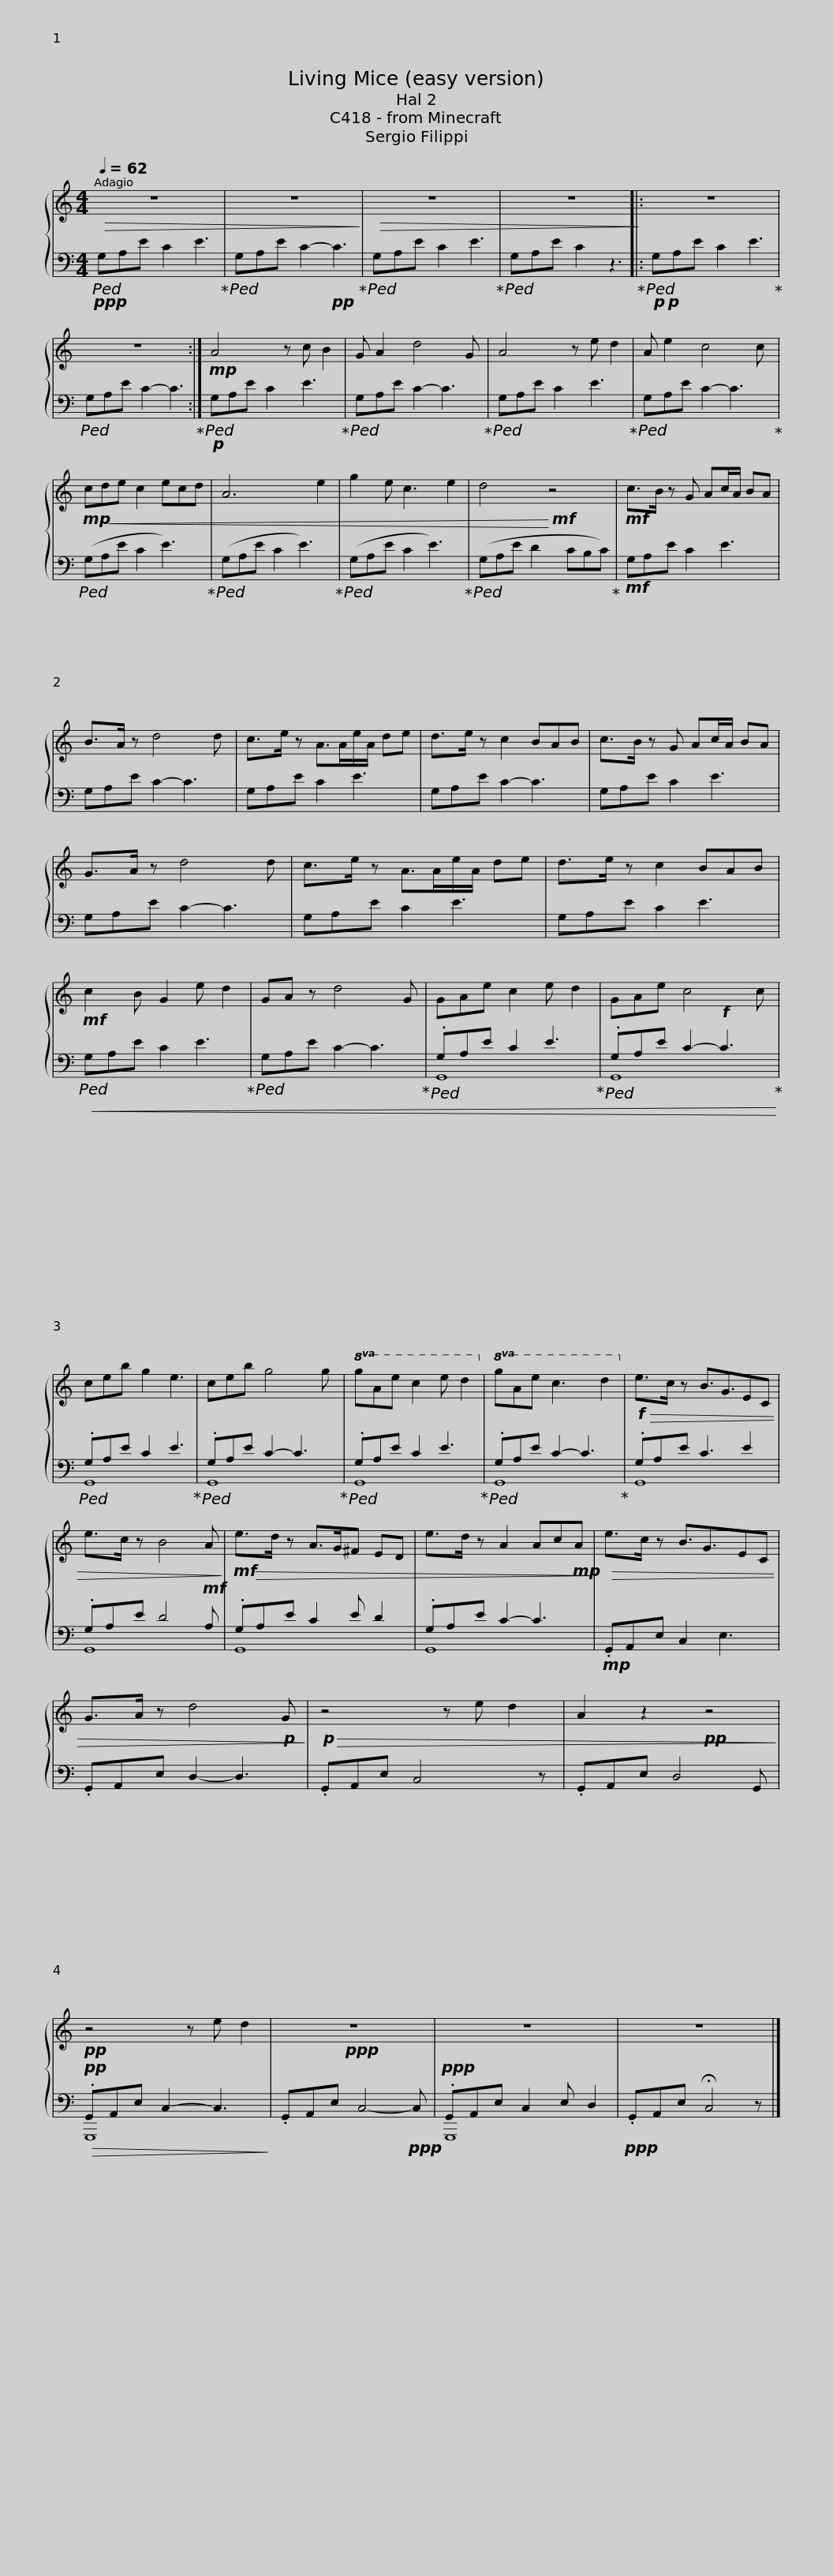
X:1
%%score { 1 | ( 2 3 ) }
L:1/8
Q:1/4=62
M:4/4
I:linebreak $
K:C
V:1 treble
V:2 bass
V:3 bass
V:1
!>(! z8 | z8!>)! |!>(! z8 | z8!>)! |: z8 | %5
 z8 :|$!mp! A4 z c B2 | G A2 d4 G | A4 z e d2 | A e2 c4 c |$ %10
!mp! c!<(!de c2 ecd | A6 e2 | g2 e c3 e2 | d4!<)!!mf! z4 |$!mf! c>B z G Ac/A/ BA | %15
 B>A z d4 d | c>e z A>Ae/A/ de | d>e z c2 BAB |$ c>B z G Ac/A/ BA | G>A z d4 d | %20
 c>e z A>Ae/A/ de | d>e z c2 BAB |$!mf! c2 B G2 e d2 | GA z d4 G | GAe c2 e d2 | %25
 GAe c4 c |$ ceb g2 e3 | ceb g4 g |!8va(! gae' c'2 e' d'2!8va)! |!8va(! gae' c'3 d'2!8va)! |$ %30
!f!!>(! e>c z B3/2G3/2EC | e>c z B4 A!>)! |!mf!!>(! e>d z A>G^F ED | e>d z A2 Ac!mp!A!>)! |$!>(! e>c z B3/2G3/2EC | %35
 G>A z d4!p! G!>)! |!p!!>(! z4 z e d2 | A2 z2!pp! z4!>)! |$!pp! z4 z e d2 |!ppp! z8 | %40
 z8 | z8 |] %42
V:2
!ppp!!ped! G,A,E C2 E3!ped-up! |!ped! G,A,E C2-!pp! C3!ped-up! |!ped! G,A,E C2 E3!ped-up! |!ped! G,A,E C2 z3!ped-up! |:!p!!p!!ped! G,A,E C2 E3!ped-up! | %5
!ped! G,A,E C2- C3!ped-up! :|$!p!!ped! G,A,E C2 E3!ped-up! |!ped! G,A,E C2- C3!ped-up! |!ped! G,A,E C2 E3!ped-up! |!ped! G,A,E C2- C3!ped-up! |$ %10
!ped! (G,A,E C2 E3)!ped-up! |!ped! (G,A,E C2 E3)!ped-up! |!ped! (G,A,E C2 E3)!ped-up! |!ped! (G,A,E D2 CB,C)!ped-up! |$!mf! G,A,E C2 E3 | %15
 G,A,E C2- C3 | G,A,E C2 E3 | G,A,E C2- C3 |$ G,A,E C2 E3 | G,A,E C2- C3 | %20
 G,A,E C2 E3 | G,A,E C2 E3 |$!<(!!ped! G,A,E C2 E3!ped-up! |!ped! G,A,E C2- C3!ped-up! |!ped! .G,A,E C2 E3!ped-up! | %25
!ped! .G,A,E C2-!f! C3!<)!!ped-up! |$!ped! .G,A,E C2 E3!ped-up! |!ped! .G,A,E C2- C3!ped-up! |!ped! .G,A,E C2 E3!ped-up! |!ped! .G,A,E C2- C3!ped-up! |$ %30
 .G,A,E C3 E2 | .G,A,E D4!mf! A, | .G,A,E C2 E D2 | .G,A,E C2- C3 |$!mp! .G,,A,,E, C,2 E,3 | %35
 .G,,A,,E, D,2- D,3 | .G,,A,,E, C,4 z | .G,,A,,E, D,4 G,, |$!pp!!>(! .G,,A,,E, C,2- C,3!>)! | .G,,A,,E, C,4-!ppp! C, | %40
!ppp! .G,,A,,E, C,2 E, D,2 |!ppp! .G,,A,,E, !fermata!C,4 z |] %42
V:3
 x8 | x8 | x8 | x8 |: x8 | %5
 x8 :|$ x8 | x8 | x8 | x8 |$ %10
 x8 | x8 | x8 | x8 |$ x8 | %15
 x8 | x8 | x8 |$ x8 | x8 | %20
 x8 | x8 |$ x8 | x8 | G,,8 | %25
 G,,8 |$ G,,8 | G,,8 | G,,8 | G,,8 |$ %30
 G,,8 | G,,8 | G,,8 | G,,8 |$ x8 | %35
 x8 | x8 | x8 |$ G,,,8 | x8 | %40
 G,,,8 | x8 |] %42
